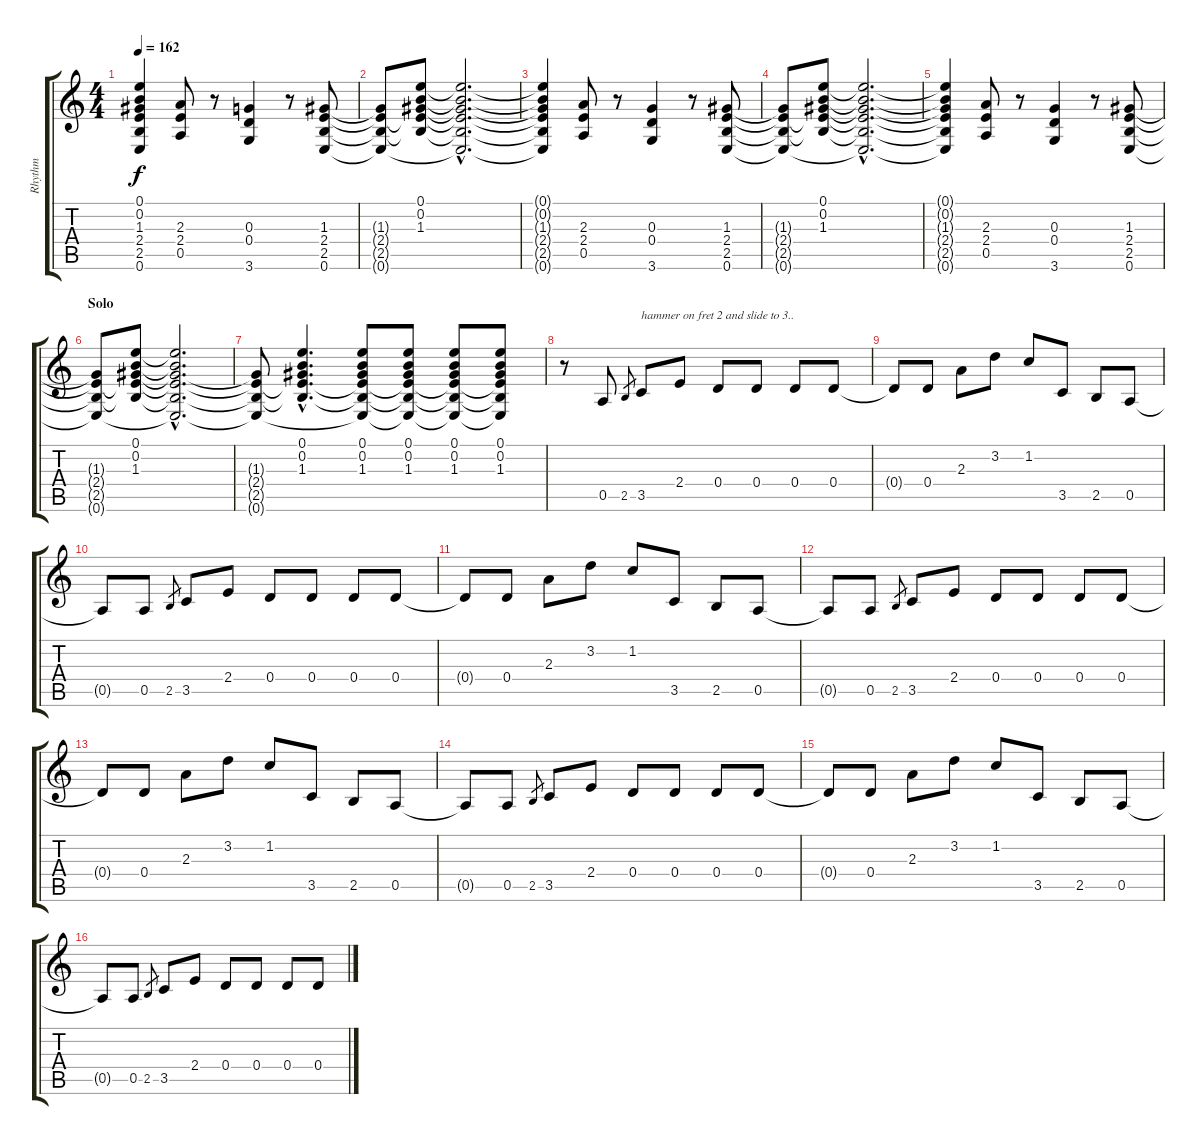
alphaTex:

\track ("Rhythm" "Rhythm") {instrument electricguitarclean}
\staff {score tabs}
\tuning (E4 B3 G3 D3 A2 E2) {hide}
\ts (4 4)
\tempo 162
\clef g2
\ks c
(0.1{t} 0.2{t} 1.3{t} 2.4{t} 2.5{t} 0.6{t}).4{dy f} (2.3 2.4 0.5).8 r.8 (0.3 0.4 3.6).4 r.8 (1.3 2.4 2.5 0.6).8 |
(1.3{t} 2.4{t} 2.5{t} 0.6{t}).8 (0.1 0.2 1.3 2.4{t} 2.5{t}).8 (0.1{hac t} 0.2{hac t} 1.3{hac t} 2.4{hac t} 2.5{hac t} 0.6{hac t}).2{d} |
(0.1{t} 0.2{t} 1.3{t} 2.4{t} 2.5{t} 0.6{t}).4 (2.3 2.4 0.5).8 r.8 (0.3 0.4 3.6).4 r.8 (1.3 2.4 2.5 0.6).8 |
(1.3{t} 2.4{t} 2.5{t} 0.6{t}).8 (0.1 0.2 1.3 2.4{t} 2.5{t}).8 (0.1{hac t} 0.2{hac t} 1.3{hac t} 2.4{hac t} 2.5{hac t} 0.6{hac t}).2{d} |
(0.1{t} 0.2{t} 1.3{t} 2.4{t} 2.5{t} 0.6{t}).4 (2.3 2.4 0.5).8 r.8 (0.3 0.4 3.6).4 r.8 (1.3 2.4 2.5 0.6).8 |
\section ("" "Solo")
(1.3{t} 2.4{t} 2.5{t} 0.6{t}).8 (0.1 0.2 1.3 2.4{t} 2.5{t}).8 (0.1{hac t} 0.2{hac t} 1.3{hac t} 2.4{hac t} 2.5{hac t} 0.6{hac t}).2{d} |
(1.3{t} 2.4{t} 2.5{t} 0.6{t}).8 (0.1{hac} 0.2{hac} 1.3{hac} 2.4{hac t} 2.5{hac t}).4{d} (0.1 0.2 1.3 2.4{t} 2.5{t} 0.6{t}).8 (0.1 0.2 1.3 2.4{t} 2.5{t} 0.6{t}).8 (0.1 0.2 1.3 2.4{t} 2.5{t} 0.6{t}).8 (0.1 0.2 1.3 2.4{t} 2.5{t} 0.6{t}).8 |
r.8 0.5.8{volume 10} 2.5.8{gr} 3.5.8{txt "hammer on fret 2 and slide to 3.."} 2.4.8 0.4.8 0.4.8 0.4.8 0.4.8 |
0.4{t}.8 0.4.8 2.3.8 3.2.8 1.2.8 3.5.8 2.5.8 0.5.8 |
0.5{t}.8 0.5.8 2.5.8{gr} 3.5.8 2.4.8 0.4.8 0.4.8 0.4.8 0.4.8 |
0.4{t}.8 0.4.8 2.3.8 3.2.8 1.2.8 3.5.8 2.5.8 0.5.8 |
0.5{t}.8 0.5.8 2.5.8{gr} 3.5.8 2.4.8 0.4.8 0.4.8 0.4.8 0.4.8 |
0.4{t}.8 0.4.8 2.3.8 3.2.8 1.2.8 3.5.8 2.5.8 0.5.8 |
0.5{t}.8 0.5.8 2.5.8{gr} 3.5.8 2.4.8 0.4.8 0.4.8 0.4.8 0.4.8 |
0.4{t}.8 0.4.8 2.3.8 3.2.8 1.2.8 3.5.8 2.5.8 0.5.8 |
0.5{t}.8 0.5.8 2.5.8{gr} 3.5.8 2.4.8 0.4.8 0.4.8 0.4.8 0.4.8
